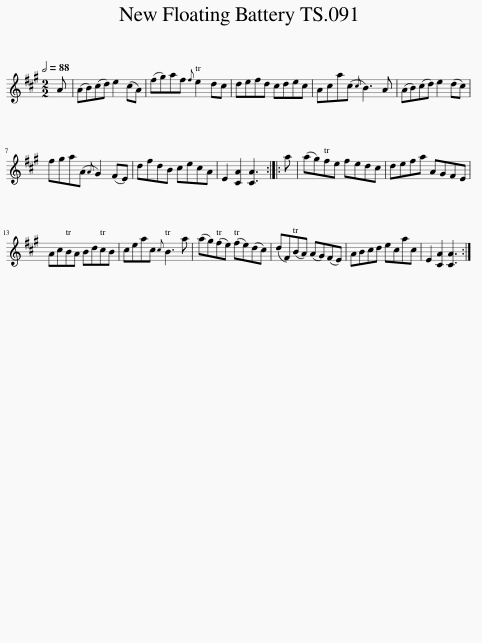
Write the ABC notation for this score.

X:1
L:1/8
Q:1/2=88
M:2/2
I:linebreak $
K:A
V:1 treble
V:1
 A | (AB)(cd) e2 (cA) | (fg)af{f} e2 dc | defd cdec | Aca(c{c} B3) A | %5
 (AB)(cd) e2 (dc) |$ fga(A{A} G2) (FE) | dfdB cecA | E2 [CA]2 [CA]3 :: a | %10
 (ag)fe fedc | defa AGFE |$ AcBA BdcB | ceac{c} B3 a | (ag)(fe) (fe)(dc) | %15
 (dF)(BA) (AG)(FE) | ABcd ecac | E2 [CA]2 [CA]3 :| %18
